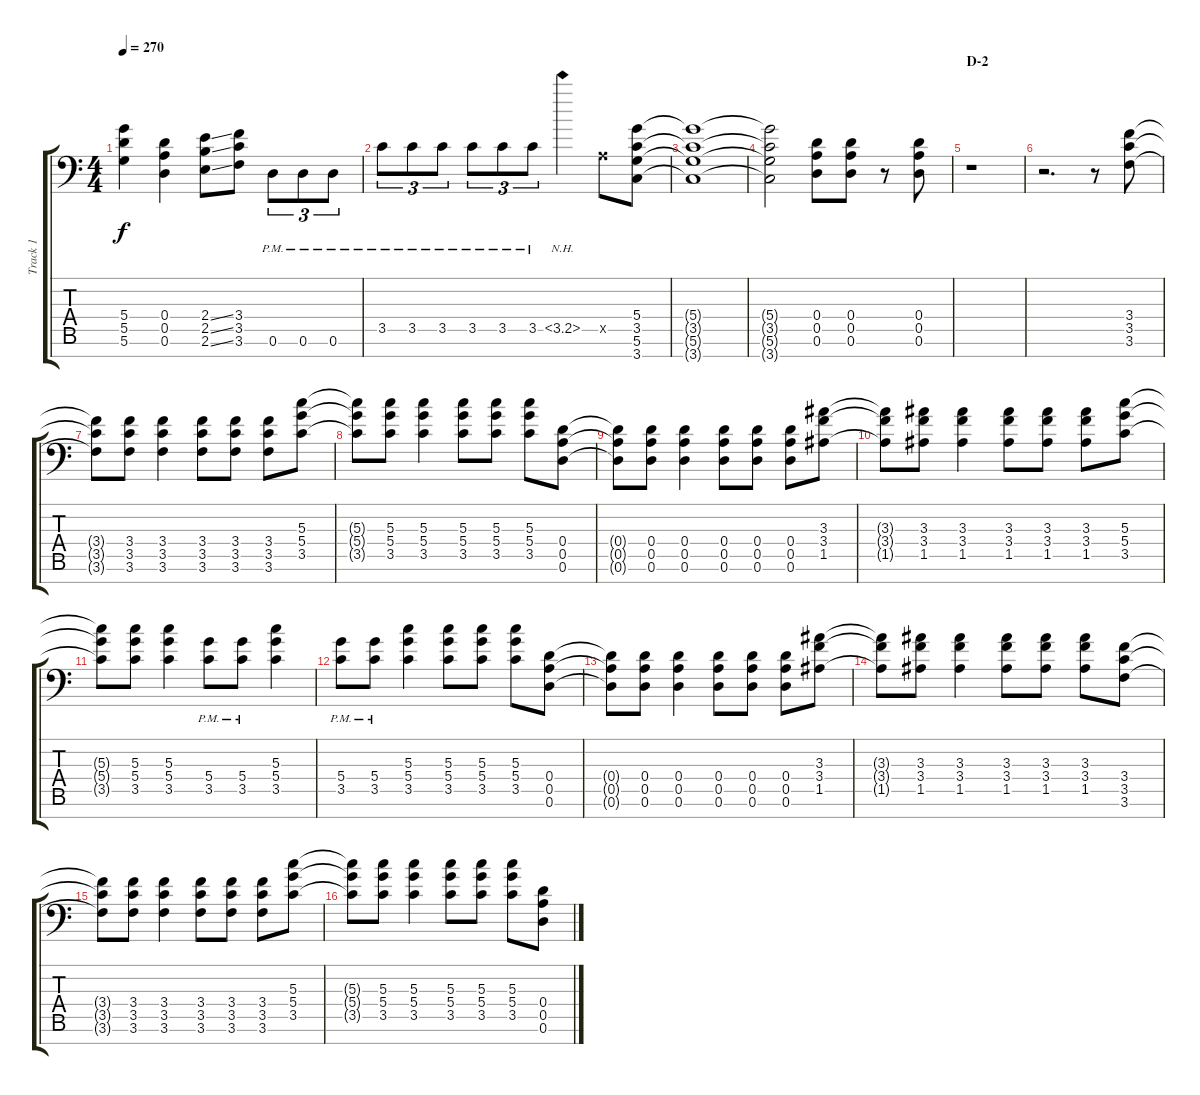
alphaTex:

\track ("Track 1" "Track 1") {instrument distortionguitar}
\staff {score tabs}
\tuning (E4 B3 G3 D3 A2 D2 A1) {hide}
\ts (4 4)
\tempo 270
\clef f4
\ks c
(5.4 5.5 5.6).4{dy f} (0.4 0.5 0.6).4 (2.4{ss} 2.5{ss} 2.6{ss}).8 (3.4 3.5 3.6).8 0.6{pm}.8{tu (3 2)} 0.6{pm}.8{tu (3 2)} 0.6{pm}.8{tu (3 2)} |
3.5{pm}.8{tu (3 2)} 3.5{pm}.8{tu (3 2)} 3.5{pm}.8{tu (3 2)} 3.5{pm}.8{tu (3 2)} 3.5{pm}.8{tu (3 2)} 3.5{pm}.8{tu (3 2)} 3.5{nh}.4 0.5{x}.8 (5.4 3.5 5.6 3.7).8 |
(5.4{t} 3.5{t} 5.6{t} 3.7{t}).1 |
(5.4{t} 3.5{t} 5.6{t} 3.7{t}).2 (0.4 0.5 0.6).8 (0.4 0.5 0.6).8 r.8 (0.4 0.5 0.6).8 |
\section ("" "D-2")
r.1 |
r.2{d} r.8 (3.4 3.5 3.6).8 |
(3.4{t} 3.5{t} 3.6{t}).8 (3.4 3.5 3.6).8 (3.4 3.5 3.6).4 (3.4 3.5 3.6).8 (3.4 3.5 3.6).8 (3.4 3.5 3.6).8 (5.3 5.4 3.5).8 |
(5.3{t} 5.4{t} 3.5{t}).8 (5.3 5.4 3.5).8 (5.3 5.4 3.5).4 (5.3 5.4 3.5).8 (5.3 5.4 3.5).8 (5.3 5.4 3.5).8 (0.4 0.5 0.6).8 |
(0.4{t} 0.5{t} 0.6{t}).8 (0.4 0.5 0.6).8 (0.4 0.5 0.6).4 (0.4 0.5 0.6).8 (0.4 0.5 0.6).8 (0.4 0.5 0.6).8 (3.3 3.4 1.5).8 |
(3.3{t} 3.4{t} 1.5{t}).8 (3.3 3.4 1.5).8 (3.3 3.4 1.5).4 (3.3 3.4 1.5).8 (3.3 3.4 1.5).8 (3.3 3.4 1.5).8 (5.3 5.4 3.5).8 |
(5.3{t} 5.4{t} 3.5{t}).8 (5.3 5.4 3.5).8 (5.3 5.4 3.5).4 (5.4{pm} 3.5{pm}).8 (5.4{pm} 3.5{pm}).8 (5.3 5.4 3.5).4 |
(5.4{pm} 3.5{pm}).8 (5.4{pm} 3.5{pm}).8 (5.3 5.4 3.5).4 (5.3 5.4 3.5).8 (5.3 5.4 3.5).8 (5.3 5.4 3.5).8 (0.4 0.5 0.6).8 |
(0.4{t} 0.5{t} 0.6{t}).8 (0.4 0.5 0.6).8 (0.4 0.5 0.6).4 (0.4 0.5 0.6).8 (0.4 0.5 0.6).8 (0.4 0.5 0.6).8 (3.3 3.4 1.5).8 |
(3.3{t} 3.4{t} 1.5{t}).8 (3.3 3.4 1.5).8 (3.3 3.4 1.5).4 (3.3 3.4 1.5).8 (3.3 3.4 1.5).8 (3.3 3.4 1.5).8 (3.4 3.5 3.6).8 |
(3.4{t} 3.5{t} 3.6{t}).8 (3.4 3.5 3.6).8 (3.4 3.5 3.6).4 (3.4 3.5 3.6).8 (3.4 3.5 3.6).8 (3.4 3.5 3.6).8 (5.3 5.4 3.5).8 |
(5.3{t} 5.4{t} 3.5{t}).8 (5.3 5.4 3.5).8 (5.3 5.4 3.5).4 (5.3 5.4 3.5).8 (5.3 5.4 3.5).8 (5.3 5.4 3.5).8 (0.4 0.5 0.6).8
